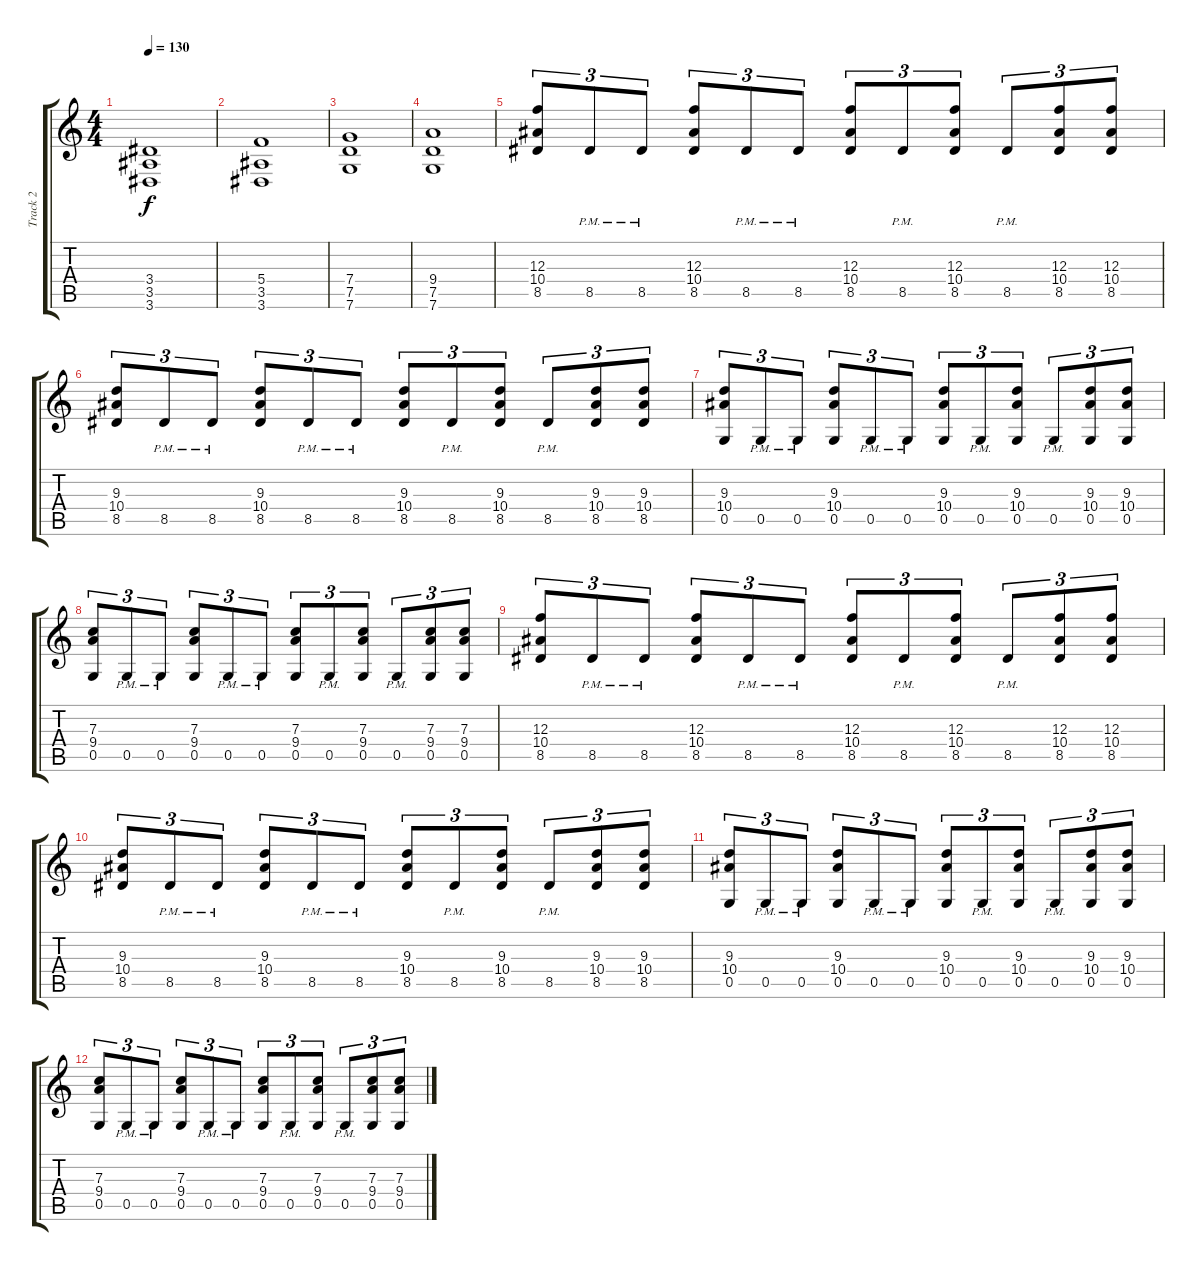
\track ("Track 2" "Track 2") {instrument distortionguitar}
\staff {score tabs}
\tuning (D4 A3 F3 C3 G2 C2) {hide}
\ts (4 4)
\tempo 130
\clef g2
\ks c
(3.4 3.5 3.6).1{dy f} |
(5.4 3.5 3.6).1 |
(7.4 7.5 7.6).1 |
(9.4 7.5 7.6).1 |
(12.3 10.4 8.5).8{tu (3 2)} 8.5{pm}.8{tu (3 2)} 8.5{pm}.8{tu (3 2)} (12.3 10.4 8.5).8{tu (3 2)} 8.5{pm}.8{tu (3 2)} 8.5{pm}.8{tu (3 2)} (12.3 10.4 8.5).8{tu (3 2)} 8.5{pm}.8{tu (3 2)} (12.3 10.4 8.5).8{tu (3 2)} 8.5{pm}.8{tu (3 2)} (12.3 10.4 8.5).8{tu (3 2)} (12.3 10.4 8.5).8{tu (3 2)} |
(9.3 10.4 8.5).8{tu (3 2)} 8.5{pm}.8{tu (3 2)} 8.5{pm}.8{tu (3 2)} (9.3 10.4 8.5).8{tu (3 2)} 8.5{pm}.8{tu (3 2)} 8.5{pm}.8{tu (3 2)} (9.3 10.4 8.5).8{tu (3 2)} 8.5{pm}.8{tu (3 2)} (9.3 10.4 8.5).8{tu (3 2)} 8.5{pm}.8{tu (3 2)} (9.3 10.4 8.5).8{tu (3 2)} (9.3 10.4 8.5).8{tu (3 2)} |
(9.3 10.4 0.5).8{tu (3 2)} 0.5{pm}.8{tu (3 2)} 0.5{pm}.8{tu (3 2)} (9.3 10.4 0.5).8{tu (3 2)} 0.5{pm}.8{tu (3 2)} 0.5{pm}.8{tu (3 2)} (9.3 10.4 0.5).8{tu (3 2)} 0.5{pm}.8{tu (3 2)} (9.3 10.4 0.5).8{tu (3 2)} 0.5{pm}.8{tu (3 2)} (9.3 10.4 0.5).8{tu (3 2)} (9.3 10.4 0.5).8{tu (3 2)} |
(7.3 9.4 0.5).8{tu (3 2)} 0.5{pm}.8{tu (3 2)} 0.5{pm}.8{tu (3 2)} (7.3 9.4 0.5).8{tu (3 2)} 0.5{pm}.8{tu (3 2)} 0.5{pm}.8{tu (3 2)} (7.3 9.4 0.5).8{tu (3 2)} 0.5{pm}.8{tu (3 2)} (7.3 9.4 0.5).8{tu (3 2)} 0.5{pm}.8{tu (3 2)} (7.3 9.4 0.5).8{tu (3 2)} (7.3 9.4 0.5).8{tu (3 2)} |
(12.3 10.4 8.5).8{tu (3 2)} 8.5{pm}.8{tu (3 2)} 8.5{pm}.8{tu (3 2)} (12.3 10.4 8.5).8{tu (3 2)} 8.5{pm}.8{tu (3 2)} 8.5{pm}.8{tu (3 2)} (12.3 10.4 8.5).8{tu (3 2)} 8.5{pm}.8{tu (3 2)} (12.3 10.4 8.5).8{tu (3 2)} 8.5{pm}.8{tu (3 2)} (12.3 10.4 8.5).8{tu (3 2)} (12.3 10.4 8.5).8{tu (3 2)} |
(9.3 10.4 8.5).8{tu (3 2)} 8.5{pm}.8{tu (3 2)} 8.5{pm}.8{tu (3 2)} (9.3 10.4 8.5).8{tu (3 2)} 8.5{pm}.8{tu (3 2)} 8.5{pm}.8{tu (3 2)} (9.3 10.4 8.5).8{tu (3 2)} 8.5{pm}.8{tu (3 2)} (9.3 10.4 8.5).8{tu (3 2)} 8.5{pm}.8{tu (3 2)} (9.3 10.4 8.5).8{tu (3 2)} (9.3 10.4 8.5).8{tu (3 2)} |
(9.3 10.4 0.5).8{tu (3 2)} 0.5{pm}.8{tu (3 2)} 0.5{pm}.8{tu (3 2)} (9.3 10.4 0.5).8{tu (3 2)} 0.5{pm}.8{tu (3 2)} 0.5{pm}.8{tu (3 2)} (9.3 10.4 0.5).8{tu (3 2)} 0.5{pm}.8{tu (3 2)} (9.3 10.4 0.5).8{tu (3 2)} 0.5{pm}.8{tu (3 2)} (9.3 10.4 0.5).8{tu (3 2)} (9.3 10.4 0.5).8{tu (3 2)} |
(7.3 9.4 0.5).8{tu (3 2)} 0.5{pm}.8{tu (3 2)} 0.5{pm}.8{tu (3 2)} (7.3 9.4 0.5).8{tu (3 2)} 0.5{pm}.8{tu (3 2)} 0.5{pm}.8{tu (3 2)} (7.3 9.4 0.5).8{tu (3 2)} 0.5{pm}.8{tu (3 2)} (7.3 9.4 0.5).8{tu (3 2)} 0.5{pm}.8{tu (3 2)} (7.3 9.4 0.5).8{tu (3 2)} (7.3 9.4 0.5).8{tu (3 2)}
